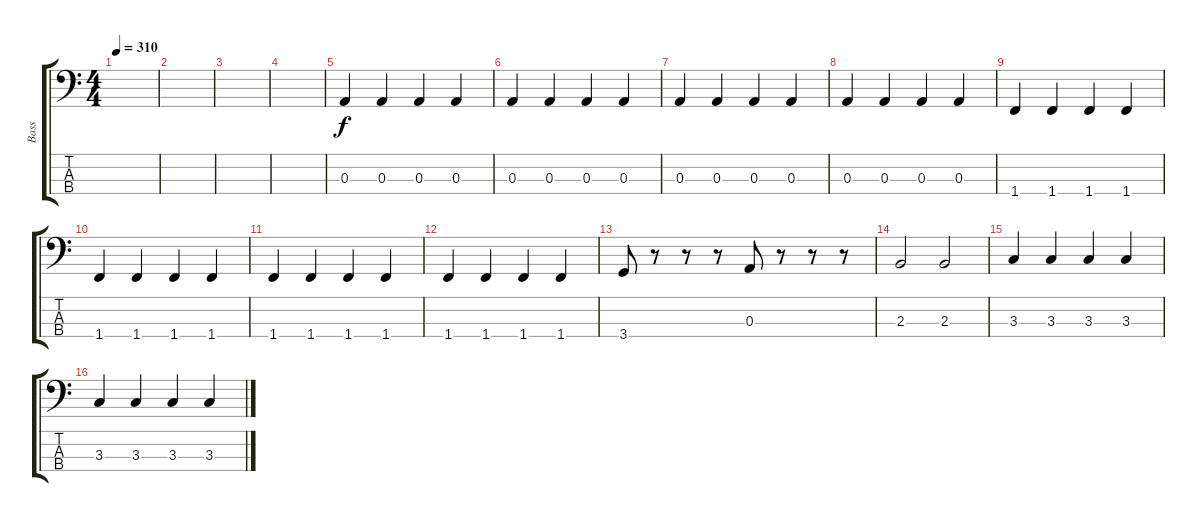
\track ("Bass" "Bass") {instrument electricbassfinger}
\staff {score tabs}
\tuning (G2 D2 A1 E1) {hide}
\ts (4 4)
\tempo 310
\clef f4
\ks c
|
|
|
|
0.3.4 0.3.4 0.3.4 0.3.4 |
0.3.4 0.3.4 0.3.4 0.3.4 |
0.3.4 0.3.4 0.3.4 0.3.4 |
0.3.4 0.3.4 0.3.4 0.3.4 |
1.4.4 1.4.4 1.4.4 1.4.4 |
1.4.4 1.4.4 1.4.4 1.4.4 |
1.4.4 1.4.4 1.4.4 1.4.4 |
1.4.4 1.4.4 1.4.4 1.4.4 |
3.4.8 r.8 r.8 r.8 0.3.8 r.8 r.8 r.8 |
2.3.2 2.3.2 |
3.3.4 3.3.4 3.3.4 3.3.4 |
3.3.4 3.3.4 3.3.4 3.3.4
